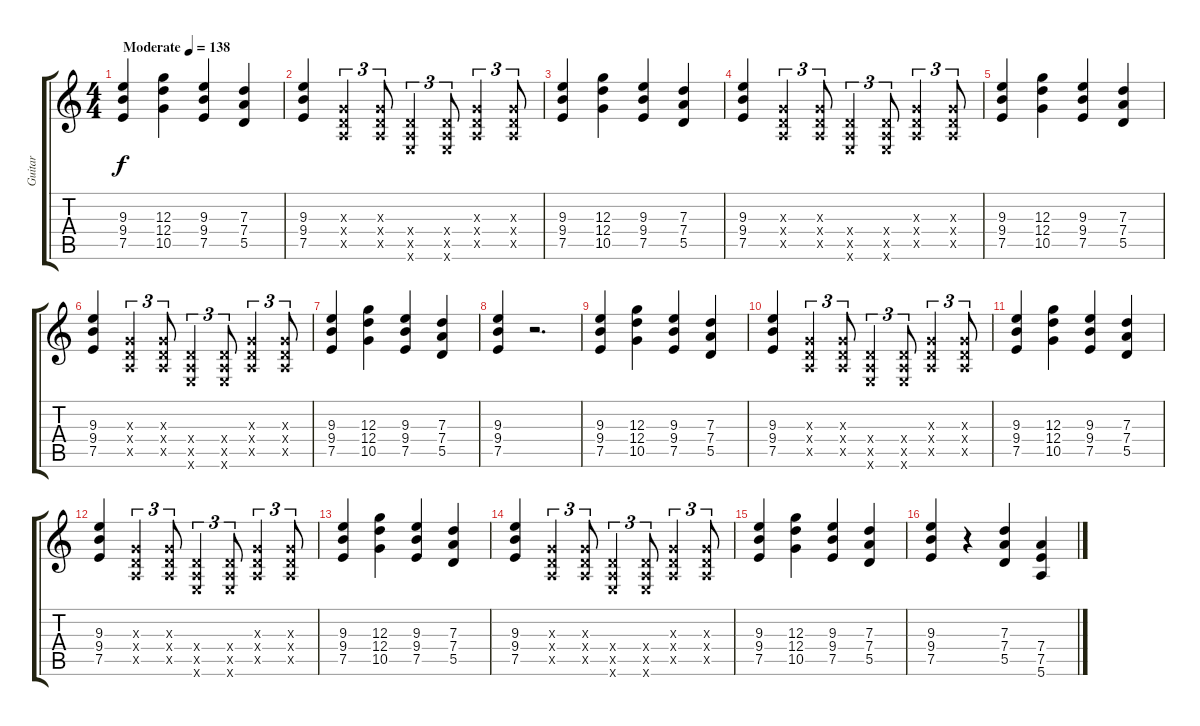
\track ("Guitar" "Guitar") {instrument distortionguitar}
\staff {score tabs}
\tuning (E4 B3 G3 D3 A2 E2) {hide}
\ts (4 4)
\tempo (138 "Moderate")
\clef g2
\ks c
(9.3 9.4 7.5).4{dy f instrument distortionguitar} (12.3 12.4 10.5).4 (9.3 9.4 7.5).4 (7.3 7.4 5.5).4 |
(9.3 9.4 7.5).4 (0.3{x} 0.4{x} 0.5{x}).4{tu (3 2)} (0.3{x} 0.4{x} 0.5{x}).8{tu (3 2)} (0.4{x} 0.5{x} 0.6{x}).4{tu (3 2)} (0.4{x} 0.5{x} 0.6{x}).8{tu (3 2)} (0.3{x} 0.4{x} 0.5{x}).4{tu (3 2)} (0.3{x} 0.4{x} 0.5{x}).8{tu (3 2)} |
(9.3 9.4 7.5).4 (12.3 12.4 10.5).4 (9.3 9.4 7.5).4 (7.3 7.4 5.5).4 |
(9.3 9.4 7.5).4 (0.3{x} 0.4{x} 0.5{x}).4{tu (3 2)} (0.3{x} 0.4{x} 0.5{x}).8{tu (3 2)} (0.4{x} 0.5{x} 0.6{x}).4{tu (3 2)} (0.4{x} 0.5{x} 0.6{x}).8{tu (3 2)} (0.3{x} 0.4{x} 0.5{x}).4{tu (3 2)} (0.3{x} 0.4{x} 0.5{x}).8{tu (3 2)} |
(9.3 9.4 7.5).4 (12.3 12.4 10.5).4 (9.3 9.4 7.5).4 (7.3 7.4 5.5).4 |
(9.3 9.4 7.5).4 (0.3{x} 0.4{x} 0.5{x}).4{tu (3 2)} (0.3{x} 0.4{x} 0.5{x}).8{tu (3 2)} (0.4{x} 0.5{x} 0.6{x}).4{tu (3 2)} (0.4{x} 0.5{x} 0.6{x}).8{tu (3 2)} (0.3{x} 0.4{x} 0.5{x}).4{tu (3 2)} (0.3{x} 0.4{x} 0.5{x}).8{tu (3 2)} |
(9.3 9.4 7.5).4 (12.3 12.4 10.5).4 (9.3 9.4 7.5).4 (7.3 7.4 5.5).4 |
(9.3 9.4 7.5).4 r.2{d} |
(9.3 9.4 7.5).4 (12.3 12.4 10.5).4 (9.3 9.4 7.5).4 (7.3 7.4 5.5).4 |
(9.3 9.4 7.5).4 (0.3{x} 0.4{x} 0.5{x}).4{tu (3 2)} (0.3{x} 0.4{x} 0.5{x}).8{tu (3 2)} (0.4{x} 0.5{x} 0.6{x}).4{tu (3 2)} (0.4{x} 0.5{x} 0.6{x}).8{tu (3 2)} (0.3{x} 0.4{x} 0.5{x}).4{tu (3 2)} (0.3{x} 0.4{x} 0.5{x}).8{tu (3 2)} |
(9.3 9.4 7.5).4 (12.3 12.4 10.5).4 (9.3 9.4 7.5).4 (7.3 7.4 5.5).4 |
(9.3 9.4 7.5).4 (0.3{x} 0.4{x} 0.5{x}).4{tu (3 2)} (0.3{x} 0.4{x} 0.5{x}).8{tu (3 2)} (0.4{x} 0.5{x} 0.6{x}).4{tu (3 2)} (0.4{x} 0.5{x} 0.6{x}).8{tu (3 2)} (0.3{x} 0.4{x} 0.5{x}).4{tu (3 2)} (0.3{x} 0.4{x} 0.5{x}).8{tu (3 2)} |
(9.3 9.4 7.5).4 (12.3 12.4 10.5).4 (9.3 9.4 7.5).4 (7.3 7.4 5.5).4 |
(9.3 9.4 7.5).4 (0.3{x} 0.4{x} 0.5{x}).4{tu (3 2)} (0.3{x} 0.4{x} 0.5{x}).8{tu (3 2)} (0.4{x} 0.5{x} 0.6{x}).4{tu (3 2)} (0.4{x} 0.5{x} 0.6{x}).8{tu (3 2)} (0.3{x} 0.4{x} 0.5{x}).4{tu (3 2)} (0.3{x} 0.4{x} 0.5{x}).8{tu (3 2)} |
(9.3 9.4 7.5).4 (12.3 12.4 10.5).4 (9.3 9.4 7.5).4 (7.3 7.4 5.5).4 |
(9.3 9.4 7.5).4 r.4 (7.3 7.4 5.5).4 (7.4 7.5 5.6).4
